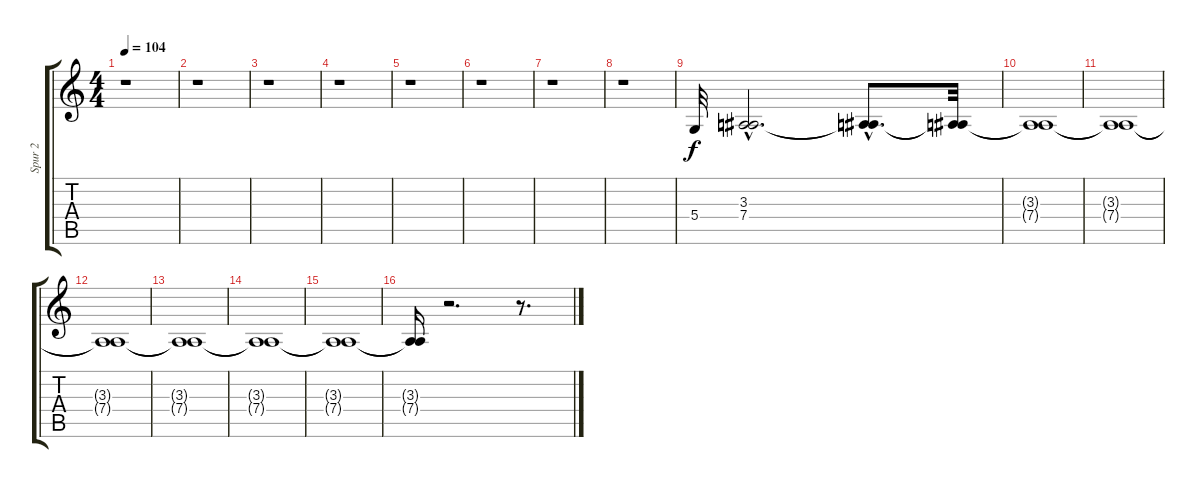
\track ("Spur 2" "Spur 2") {instrument choiraahs}
\staff {score tabs}
\tuning (E4 B3 G3 D3 A2 E2) {hide}
\ts (4 4)
\tempo 104
\clef g2
\ks c
r.1{dy f instrument choiraahs} |
r.1 |
r.1 |
r.1 |
r.1 |
r.1 |
r.1 |
r.1 |
5.4.32{volume 0} (3.3{hac} 7.4{hac}).2{d} (3.3{hac t} 7.4{hac t}).8{d} (3.3{t} 7.4{t}).32 |
(3.3{t} 7.4{t}).1 |
(3.3{t} 7.4{t}).1 |
(3.3{t} 7.4{t}).1 |
(3.3{t} 7.4{t}).1 |
(3.3{t} 7.4{t}).1 |
(3.3{t} 7.4{t}).1 |
(3.3{t} 7.4{t}).16 r.2{d} r.8{d}
